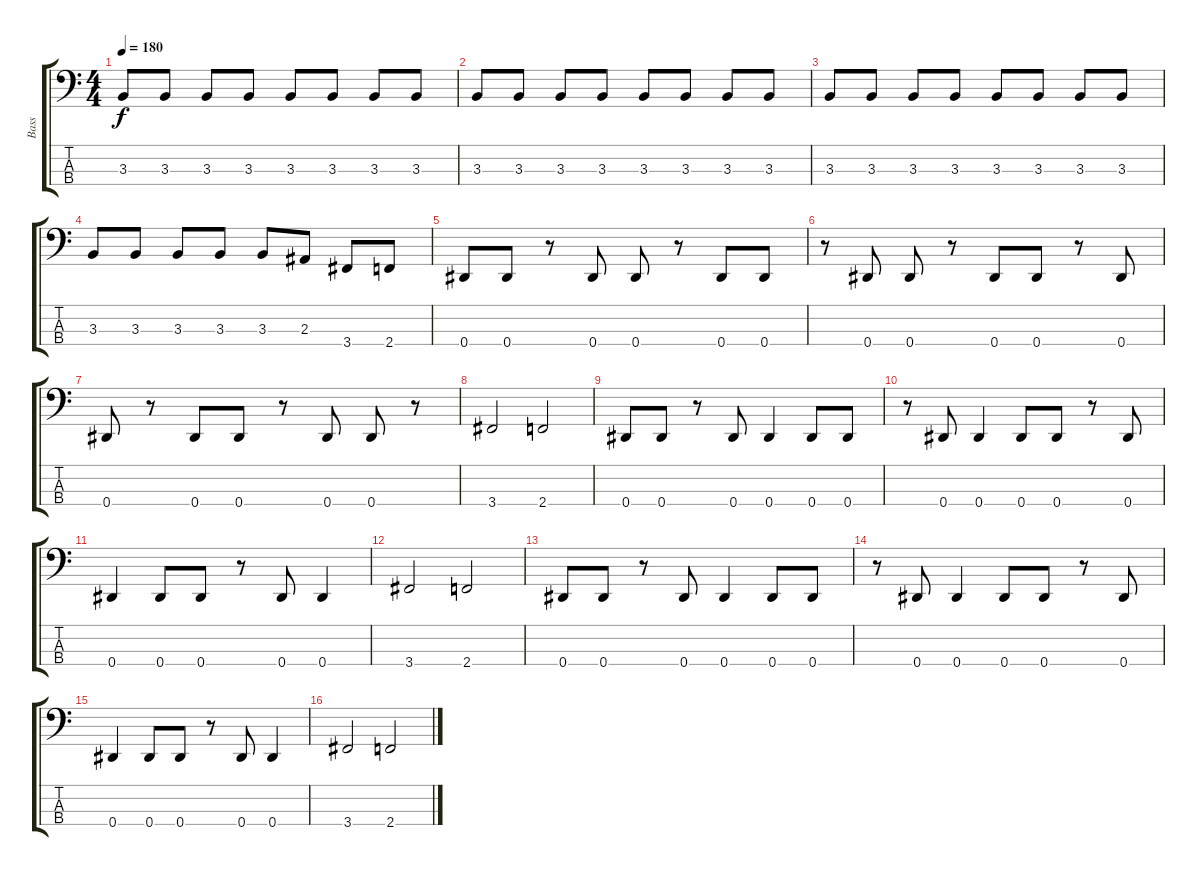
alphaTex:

\track ("Bass" "Bass") {instrument electricbassfinger}
\staff {score tabs}
\tuning (Gb2 Db2 Ab1 Eb1) {hide}
\ts (4 4)
\tempo 180
\clef f4
\ks c
3.3.8{dy f} 3.3.8 3.3.8 3.3.8 3.3.8 3.3.8 3.3.8 3.3.8 |
3.3.8 3.3.8 3.3.8 3.3.8 3.3.8 3.3.8 3.3.8 3.3.8 |
3.3.8 3.3.8 3.3.8 3.3.8 3.3.8 3.3.8 3.3.8 3.3.8 |
3.3.8 3.3.8 3.3.8 3.3.8 3.3.8 2.3.8 3.4.8 2.4.8 |
0.4.8 0.4.8 r.8 0.4.8 0.4.8 r.8 0.4.8 0.4.8 |
r.8 0.4.8 0.4.8 r.8 0.4.8 0.4.8 r.8 0.4.8 |
0.4.8 r.8 0.4.8 0.4.8 r.8 0.4.8 0.4.8 r.8 |
3.4.2 2.4.2 |
0.4.8 0.4.8 r.8 0.4.8 0.4.4 0.4.8 0.4.8 |
r.8 0.4.8 0.4.4 0.4.8 0.4.8 r.8 0.4.8 |
0.4.4 0.4.8 0.4.8 r.8 0.4.8 0.4.4 |
3.4.2 2.4.2 |
0.4.8 0.4.8 r.8 0.4.8 0.4.4 0.4.8 0.4.8 |
r.8 0.4.8 0.4.4 0.4.8 0.4.8 r.8 0.4.8 |
0.4.4 0.4.8 0.4.8 r.8 0.4.8 0.4.4 |
3.4.2 2.4.2
